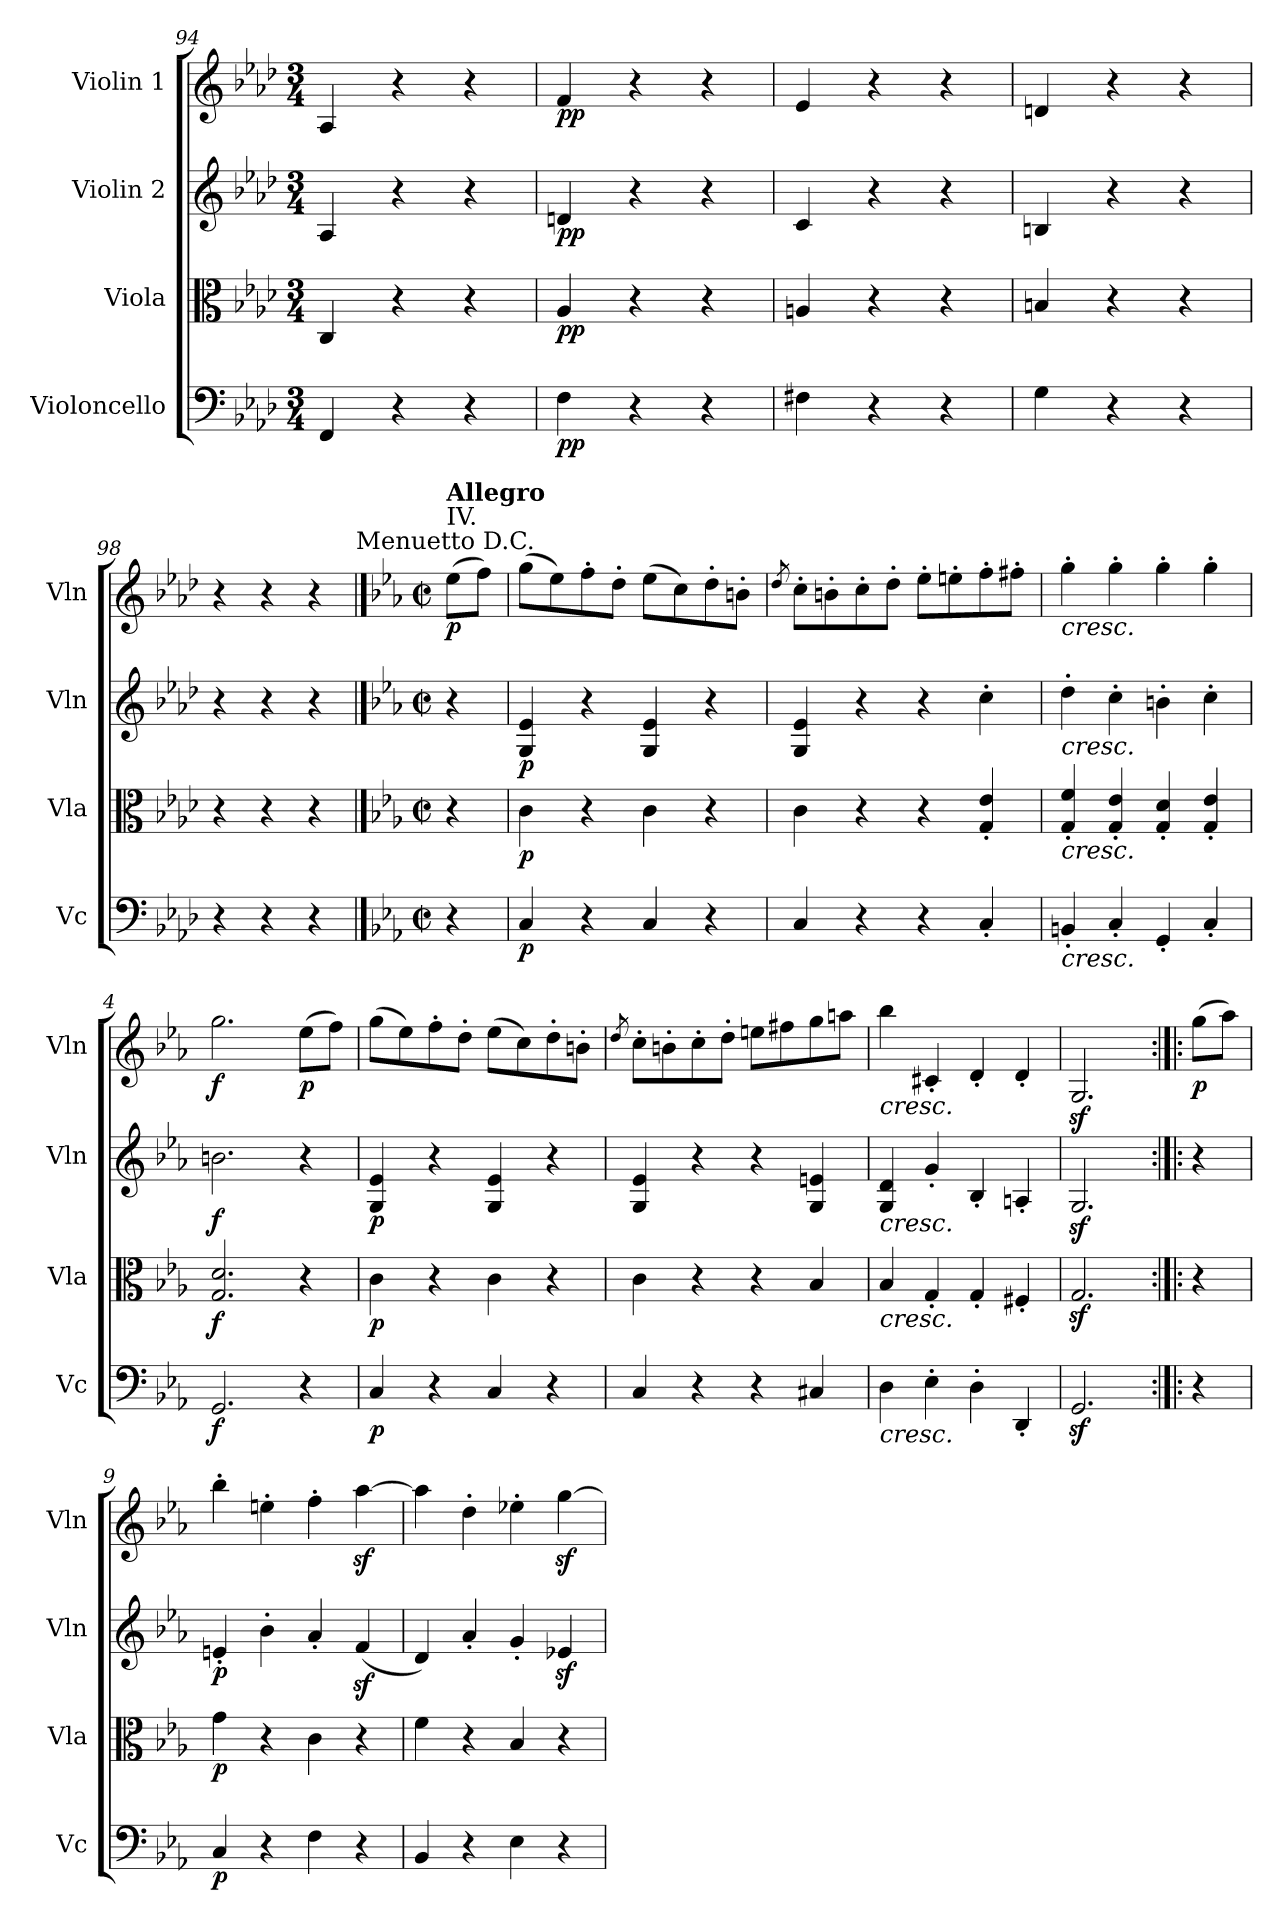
**kern	**dynam	**kern	**dynam	**kern	**dynam	**kern	**dynam
*part4	*part4	*part3	*part3	*part2	*part2	*part1	*part1
*staff4	*staff4	*staff3	*staff3	*staff2	*staff2	*staff1	*staff1
*I"Violoncello	*	*I"Viola	*	*I"Violin 2	*	*I"Violin 1	*
*I'Vc	*	*I'Vla	*	*I'Vln	*	*I'Vln	*
*clefF4	*	*clefC3	*	*clefG2	*	*clefG2	*
*k[b-e-a-d-]	*	*k[b-e-a-d-]	*	*k[b-e-a-d-]	*	*k[b-e-a-d-]	*
*M3/4	*	*M3/4	*	*M3/4	*	*M3/4	*
=94	=94	=94	=94	=94	=94	=94	=94
4FF/	.	4C/	.	4A-/	.	4A-/	.
4r	.	4r	.	4r	.	4r	.
4r	.	4r	.	4r	.	4r	.
=95	=95	=95	=95	=95	=95	=95	=95
!	!LO:DY:b	!	!LO:DY:b	!	!LO:DY:b	!	!LO:DY:b
4F\	pp	4A-/	pp	4dn/	pp	4f/	pp
4r	.	4r	.	4r	.	4r	.
4r	.	4r	.	4r	.	4r	.
=96	=96	=96	=96	=96	=96	=96	=96
4F#X\	.	4An/	.	4c/	.	4e-/	.
4r	.	4r	.	4r	.	4r	.
4r	.	4r	.	4r	.	4r	.
=97	=97	=97	=97	=97	=97	=97	=97
4G\	.	4Bn/	.	4Bn/	.	4dn/	.
4r	.	4r	.	4r	.	4r	.
4r	.	4r	.	4r	.	4r	.
!!LO:LB:g=z
=98	=98	=98	=98	=98	=98	=98	=98
4r	.	4r	.	4r	.	4r	.
4r	.	4r	.	4r	.	4r	.
4r	.	4r	.	4r	.	4r	.
!	!	!	!	!	!	!LO:TX:a:t=Menuetto D.C.	!
!!LO:PB:g=z
==	==	==	==	==	==	==	==
*k[b-e-a-]	*	*k[b-e-a-]	*	*k[b-e-a-]	*	*k[b-e-a-]	*
*M2/2	*	*M2/2	*	*M2/2	*	*M2/2	*
*met(c|)	*	*met(c|)	*	*met(c|)	*	*met(c|)	*
!	!	!	!	!	!	!LO:TX:a:t=IV.	!
!	!	!	!	!	!	!LO:TX:a:B:t=Allegro	!
!	!	!	!	!	!	!	!LO:DY:b
4r	.	4r	.	4r	.	(8ee-\L	p
.	.	.	.	.	.	8ff\J)	.
=1	=1	=1	=1	=1	=1	=1	=1
!	!LO:DY:b	!	!LO:DY:b	!	!LO:DY:b	!	!
4C/	p	4c\	p	4G/ 4e-/	p	(8gg\L	.
.	.	.	.	.	.	8ee-\)	.
4r	.	4r	.	4r	.	8ff'\	.
.	.	.	.	.	.	8dd'\J	.
4C/	.	4c\	.	4G/ 4e-/	.	(8ee-\L	.
.	.	.	.	.	.	8cc\)	.
4r	.	4r	.	4r	.	8dd'\	.
.	.	.	.	.	.	8bn'\J	.
=2	=2	=2	=2	=2	=2	=2	=2
.	.	.	.	.	.	8qdd/	.
4C/	.	4c\	.	4G/ 4e-/	.	8cc'\L	.
.	.	.	.	.	.	8bn'\	.
4r	.	4r	.	4r	.	8cc'\	.
.	.	.	.	.	.	8dd'\J	.
4r	.	4r	.	4r	.	8ee-'\L	.
.	.	.	.	.	.	8een'\	.
4C'/	.	4G/' 4e-/'	.	4cc'\	.	8ff'\	.
.	.	.	.	.	.	8ff#X'\J	.
=3	=3	=3	=3	=3	=3	=3	=3
!	!	!	!	!	!	!LO:TX:b:i:t=cresc.	!
!	!	!	!	!LO:TX:b:i:t=cresc.	!	!	!
!	!	!LO:TX:b:i:t=cresc.	!	!	!	!	!
!LO:TX:b:i:t=cresc.	!	!	!	!	!	!	!
4BBn'/	.	4G/' 4f/'	.	4dd'\	.	4gg'\	.
4C'/	.	4G/' 4e-/'	.	4cc'\	.	4gg'\	.
4GG'/	.	4G/' 4d/'	.	4bn'\	.	4gg'\	.
4C'/	.	4G/' 4e-/'	.	4cc'\	.	4gg'\	.
=4	=4	=4	=4	=4	=4	=4	=4
!	!LO:DY:b	!	!LO:DY:b	!	!LO:DY:b	!	!LO:DY:b
2.GG/	f	2.G/ 2.d/	f	2.bn\	f	2.gg\	f
!	!	!	!	!	!	!	!LO:DY:b
4r	.	4r	.	4r	.	(8ee-\L	p
.	.	.	.	.	.	8ff\J)	.
=5	=5	=5	=5	=5	=5	=5	=5
!	!LO:DY:b	!	!LO:DY:b	!	!LO:DY:b	!	!
4C/	p	4c\	p	4G/ 4e-/	p	(8gg\L	.
.	.	.	.	.	.	8ee-\)	.
4r	.	4r	.	4r	.	8ff'\	.
.	.	.	.	.	.	8dd'\J	.
4C/	.	4c\	.	4G/ 4e-/	.	(8ee-\L	.
.	.	.	.	.	.	8cc\)	.
4r	.	4r	.	4r	.	8dd'\	.
.	.	.	.	.	.	8bn'\J	.
!!LO:LB:g=z
=6	=6	=6	=6	=6	=6	=6	=6
.	.	.	.	.	.	8qdd/	.
4C/	.	4c\	.	4G/ 4e-/	.	8cc'\L	.
.	.	.	.	.	.	8bn'\	.
4r	.	4r	.	4r	.	8cc'\	.
.	.	.	.	.	.	8dd'\J	.
4r	.	4r	.	4r	.	8een\L	.
.	.	.	.	.	.	8ff#X\	.
4C#X/	.	4B-/	.	4G/ 4en/	.	8gg\	.
.	.	.	.	.	.	8aan\J	.
=7	=7	=7	=7	=7	=7	=7	=7
!	!	!	!	!	!	!LO:TX:b:i:t=cresc.	!
!	!	!	!	!LO:TX:b:i:t=cresc.	!	!	!
!	!	!LO:TX:b:i:t=cresc.	!	!	!	!	!
!LO:TX:b:i:t=cresc.	!	!	!	!	!	!	!
4D\	.	4B-/	.	4G/ 4d/	.	4bb-\	.
4E-'\	.	4G'/	.	4g'/	.	4c#X'/	.
4D'\	.	4G'/	.	4B-'/	.	4d'/	.
4DD'/	.	4F#X'/	.	4An'/	.	4d'/	.
=8	=8	=8	=8	=8	=8	=8	=8
2.GGz</	.	2.Gz</	.	2.Gz</	.	2.Gz</	.
!!LO:LB:g=z
=8X1:|!|:	=8X1:|!|:	=8X1:|!|:	=8X1:|!|:	=8X1:|!|:	=8X1:|!|:	=8X1:|!|:	=8X1:|!|:
!	!	!	!	!	!	!	!LO:DY:b
4r	.	4r	.	4r	.	(8gg\L	p
.	.	.	.	.	.	8aa-\J)	.
=9	=9	=9	=9	=9	=9	=9	=9
!	!LO:DY:b	!	!LO:DY:b	!	!LO:DY:b	!	!
4C/	p	4g\	p	4en'/	p	4bb-'\	.
4r	.	4r	.	4b-'\	.	4een'\	.
4F\	.	4c\	.	4a-'/	.	4ff'\	.
4r	.	4r	.	(4fz</	.	[4aa-z<\	.
=10	=10	=10	=10	=10	=10	=10	=10
4BB-/	.	4f\	.	4d/)	.	4aa-\]	.
4r	.	4r	.	4a-'/	.	4dd'\	.
4E-\	.	4B-/	.	4g'/	.	4ee-X'\	.
4r	.	4r	.	4e-Xz</	.	[4ggz<\	.
=	=	=	=	=	=	=	=
*-	*-	*-	*-	*-	*-	*-	*-
